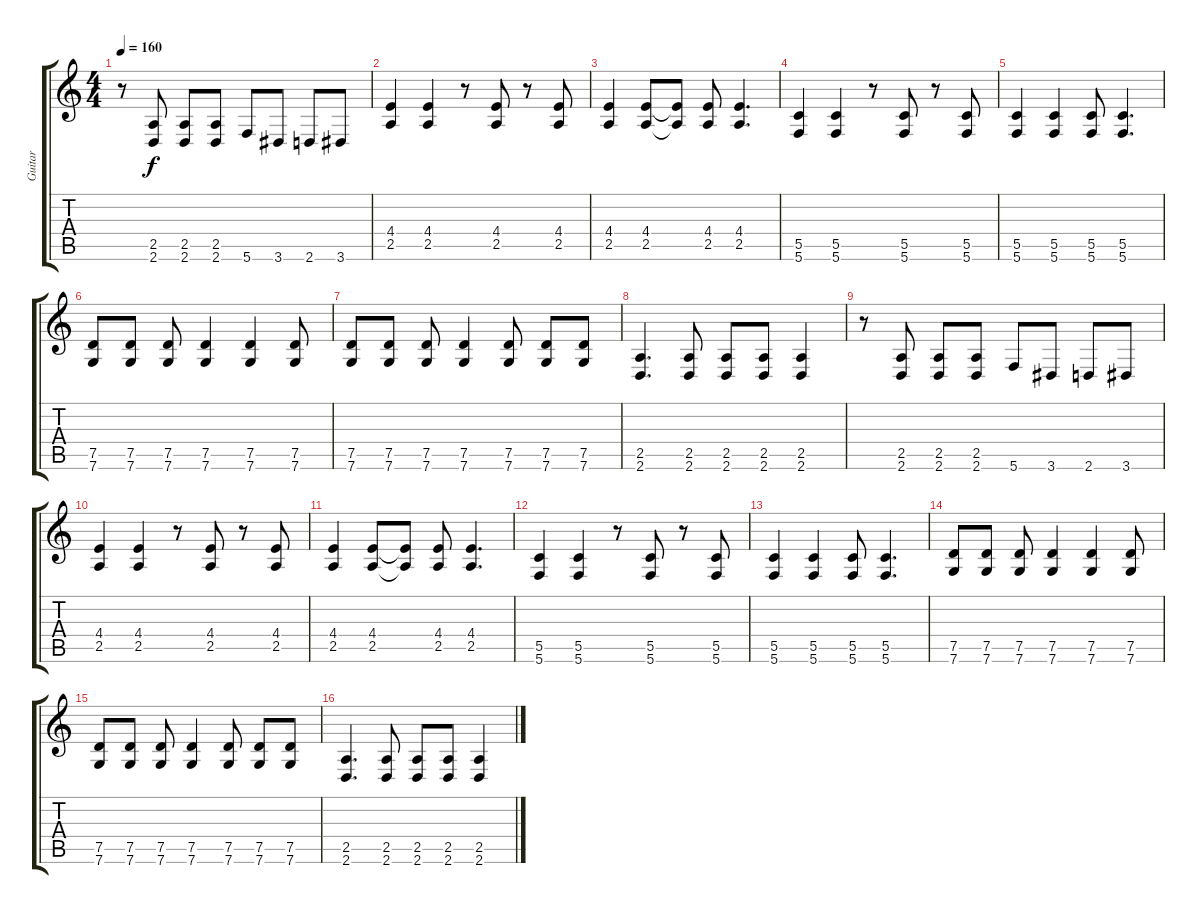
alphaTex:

\track ("Guitar" "Guitar") {instrument distortionguitar}
\staff {score tabs}
\tuning (D4 A3 F3 C3 G2 C2) {hide}
\ts (4 4)
\tempo 160
\clef g2
\ks c
r.8{dy f} (2.5 2.6).8 (2.5 2.6).8 (2.5 2.6).8 5.6.8 3.6.8 2.6.8 3.6.8 |
(4.4 2.5).4 (4.4 2.5).4 r.8 (4.4 2.5).8 r.8 (4.4 2.5).8 |
(4.4 2.5).4 (4.4 2.5).8 (4.4{t} 2.5{t}).8 (4.4 2.5).8 (4.4 2.5).4{d} |
(5.5 5.6).4 (5.5 5.6).4 r.8 (5.5 5.6).8 r.8 (5.5 5.6).8 |
(5.5 5.6).4 (5.5 5.6).4 (5.5 5.6).8 (5.5 5.6).4{d} |
(7.5 7.6).8 (7.5 7.6).8 (7.5 7.6).8 (7.5 7.6).4 (7.5 7.6).4 (7.5 7.6).8 |
(7.5 7.6).8 (7.5 7.6).8 (7.5 7.6).8 (7.5 7.6).4 (7.5 7.6).8 (7.5 7.6).8 (7.5 7.6).8 |
(2.5 2.6).4{d} (2.5 2.6).8 (2.5 2.6).8 (2.5 2.6).8 (2.5 2.6).4 |
r.8 (2.5 2.6).8 (2.5 2.6).8 (2.5 2.6).8 5.6.8 3.6.8 2.6.8 3.6.8 |
(4.4 2.5).4 (4.4 2.5).4 r.8 (4.4 2.5).8 r.8 (4.4 2.5).8 |
(4.4 2.5).4 (4.4 2.5).8 (4.4{t} 2.5{t}).8 (4.4 2.5).8 (4.4 2.5).4{d} |
(5.5 5.6).4 (5.5 5.6).4 r.8 (5.5 5.6).8 r.8 (5.5 5.6).8 |
(5.5 5.6).4 (5.5 5.6).4 (5.5 5.6).8 (5.5 5.6).4{d} |
(7.5 7.6).8 (7.5 7.6).8 (7.5 7.6).8 (7.5 7.6).4 (7.5 7.6).4 (7.5 7.6).8 |
(7.5 7.6).8 (7.5 7.6).8 (7.5 7.6).8 (7.5 7.6).4 (7.5 7.6).8 (7.5 7.6).8 (7.5 7.6).8 |
(2.5 2.6).4{d} (2.5 2.6).8 (2.5 2.6).8 (2.5 2.6).8 (2.5 2.6).4
